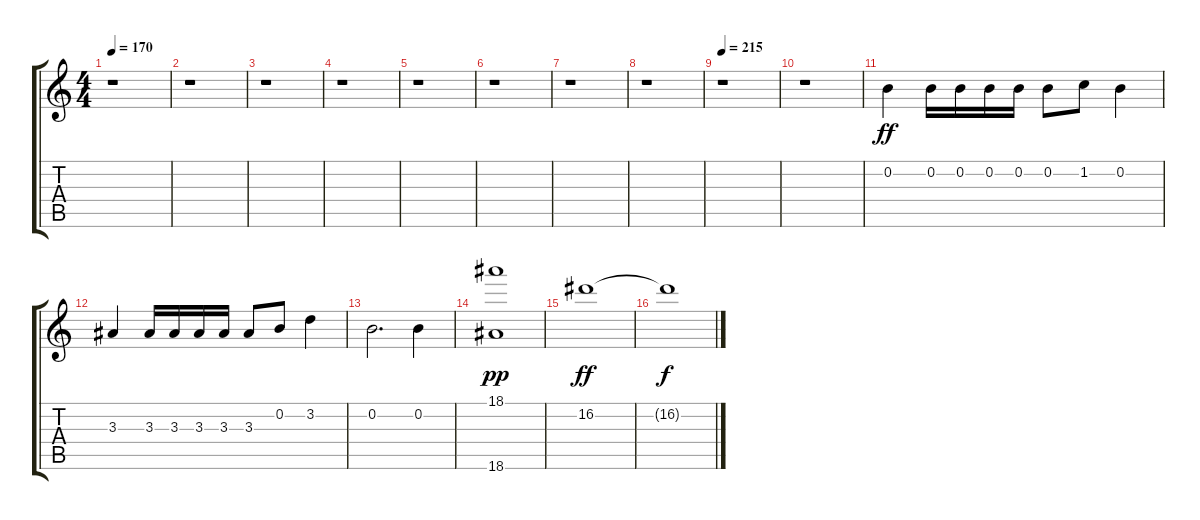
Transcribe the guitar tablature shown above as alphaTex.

\track "" {instrument distortionguitar}
\staff {score tabs}
\tuning (E4 B3 G3 D3 A2 E2) {hide}
\ts (4 4)
\tempo 170
\clef g2
\ks c
r.1{dy ff} |
r.1 |
r.1 |
r.1 |
r.1 |
r.1 |
r.1 |
r.1 |
\tempo 215
r.1 |
r.1 |
0.2.4 0.2.16 0.2.16 0.2.16 0.2.16 0.2.8 1.2.8 0.2.4 |
3.3.4 3.3.16 3.3.16 3.3.16 3.3.16 3.3.8 0.2.8 3.2.4 |
0.2.2{d} 0.2.4 |
(18.1 18.6).1{dy pp} |
16.2.1{dy ff} |
16.2{t}.1{dy f}
